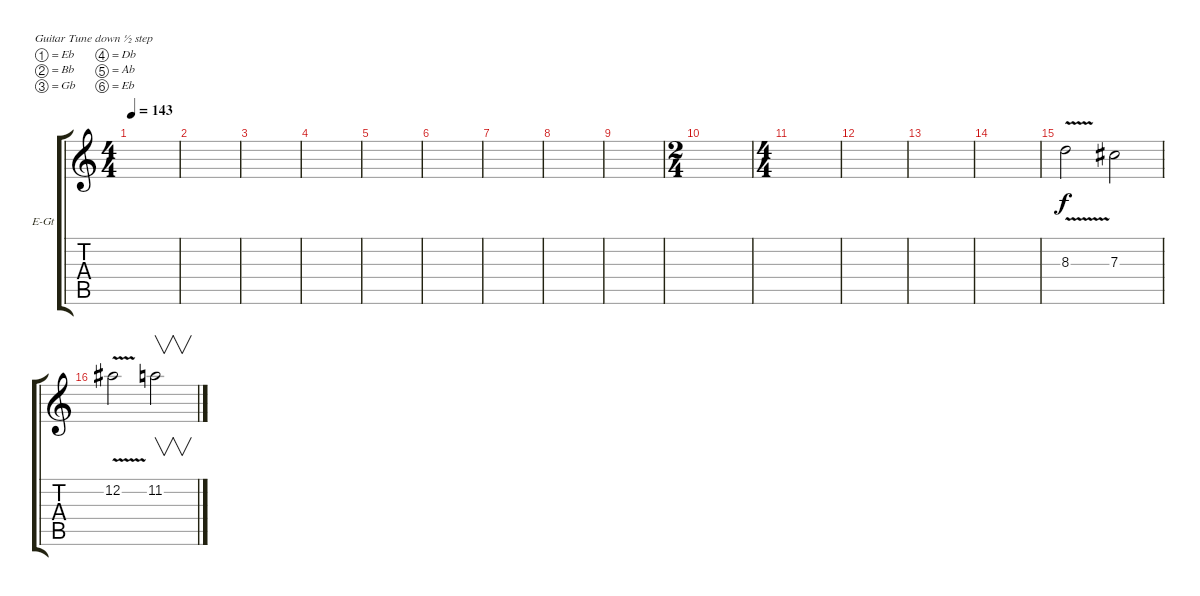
\bracketExtendMode groupsimilarinstruments
\firstSystemTrackNameOrientation horizontal
\otherSystemsTrackNameOrientation horizontal
\track ("solo" "E-Gt") {instrument distortionguitar}
\staff {score tabs}
\tuning (Eb4 Bb3 Gb3 Db3 Ab2 Eb2)
\ts (4 4)
\tempo 143
\clef g2
\ks c
|
|
|
|
|
|
|
|
|
\ts (2 4)
|
\ts (4 4)
|
|
|
|
8.3{v}.2 7.3.2 |
12.2{v}.2 11.2.2{v}
